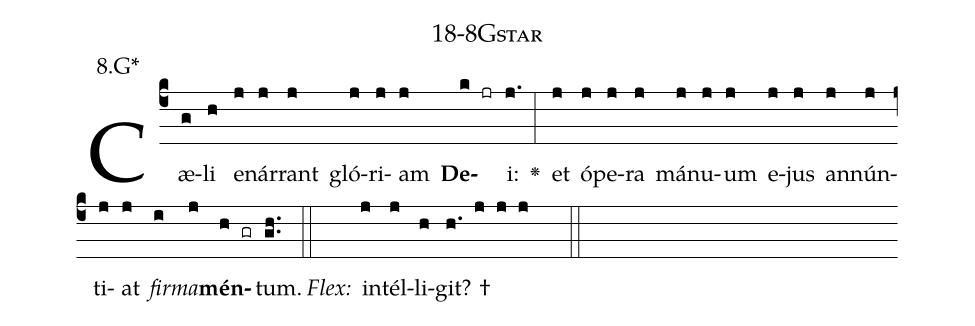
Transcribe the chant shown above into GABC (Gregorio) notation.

name: 18-8Gstar;
annotation: 8.G*;
%%
(c4)Cæ(g)li(h) e(j)nár(j)rant(j) gló(j)ri(j)am(j) <b>De</b>(k jr)i:(j.) <v>\greheightstar</v>(:) et(j) ó(j)pe(j)ra(j) má(j)nu(j)um(j) e(j)jus(j) an(j)nún(j)ti(j)at(j) <i>fir</i>(i)<i>ma</i>(j)<b>mén</b>(h gr)tum.(gh..) (::)
<i>Flex:</i>()  in(j)tél(j)li(h)git? †(h. j j j  ::)

%E(j) u(j) o(i) u(j) a(h) e.(gh..) (::)
